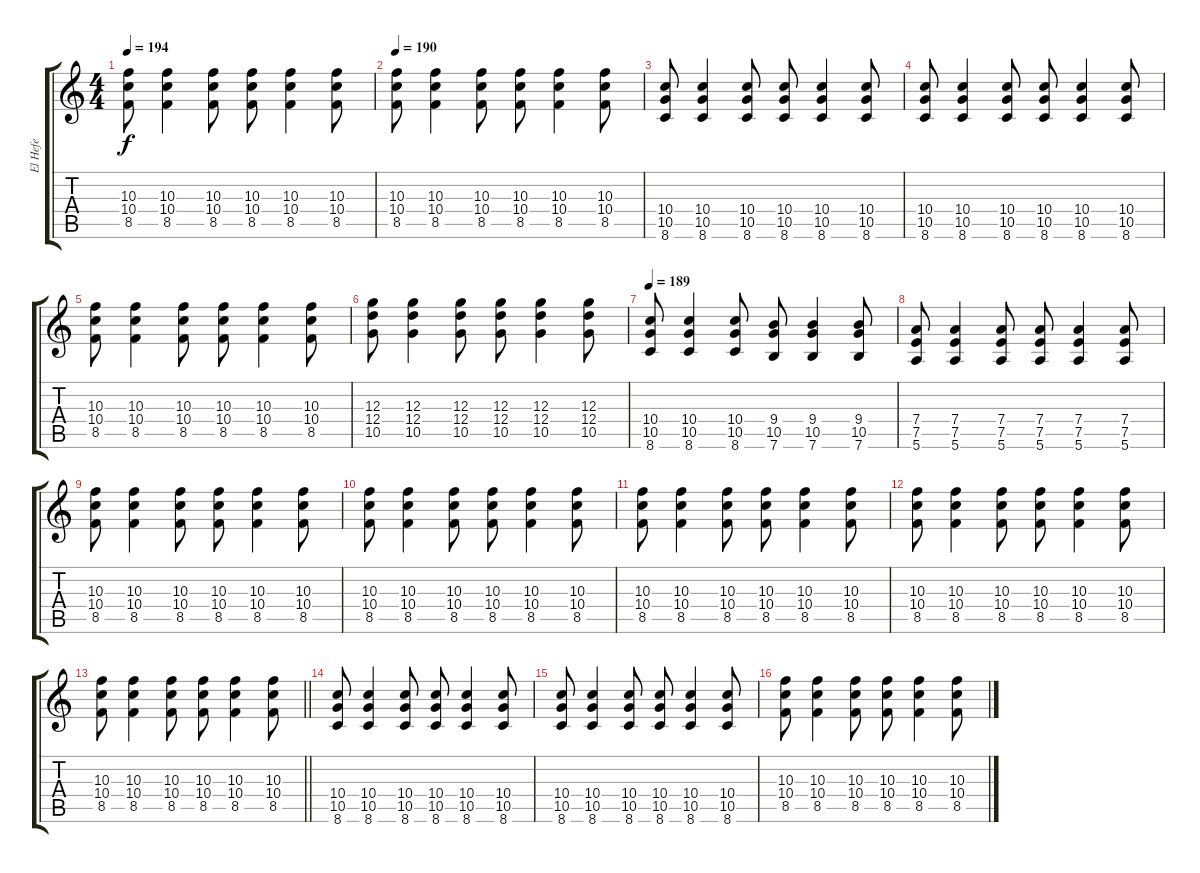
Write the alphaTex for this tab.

\track ("El Hefe" "El Hefe") {instrument distortionguitar}
\staff {score tabs}
\tuning (E4 B3 G3 D3 A2 E2) {hide}
\ts (4 4)
\tempo 194
\clef g2
\ks c
(10.3 10.4 8.5).8{dy f} (10.3 10.4 8.5).4 (10.3 10.4 8.5).8 (10.3 10.4 8.5).8 (10.3 10.4 8.5).4 (10.3 10.4 8.5).8 |
\tempo 190
(10.3 10.4 8.5).8 (10.3 10.4 8.5).4 (10.3 10.4 8.5).8 (10.3 10.4 8.5).8 (10.3 10.4 8.5).4 (10.3 10.4 8.5).8 |
(10.4 10.5 8.6).8 (10.4 10.5 8.6).4 (10.4 10.5 8.6).8 (10.4 10.5 8.6).8 (10.4 10.5 8.6).4 (10.4 10.5 8.6).8 |
(10.4 10.5 8.6).8 (10.4 10.5 8.6).4 (10.4 10.5 8.6).8 (10.4 10.5 8.6).8 (10.4 10.5 8.6).4 (10.4 10.5 8.6).8 |
(10.3 10.4 8.5).8 (10.3 10.4 8.5).4 (10.3 10.4 8.5).8 (10.3 10.4 8.5).8 (10.3 10.4 8.5).4 (10.3 10.4 8.5).8 |
(12.3 12.4 10.5).8 (12.3 12.4 10.5).4 (12.3 12.4 10.5).8 (12.3 12.4 10.5).8 (12.3 12.4 10.5).4 (12.3 12.4 10.5).8 |
\tempo 189
(10.4 10.5 8.6).8 (10.4 10.5 8.6).4 (10.4 10.5 8.6).8 (9.4 10.5 7.6).8 (9.4 10.5 7.6).4 (9.4 10.5 7.6).8 |
(7.4 7.5 5.6).8 (7.4 7.5 5.6).4 (7.4 7.5 5.6).8 (7.4 7.5 5.6).8 (7.4 7.5 5.6).4 (7.4 7.5 5.6).8 |
(10.3 10.4 8.5).8 (10.3 10.4 8.5).4 (10.3 10.4 8.5).8 (10.3 10.4 8.5).8 (10.3 10.4 8.5).4 (10.3 10.4 8.5).8 |
(10.3 10.4 8.5).8 (10.3 10.4 8.5).4 (10.3 10.4 8.5).8 (10.3 10.4 8.5).8 (10.3 10.4 8.5).4 (10.3 10.4 8.5).8 |
(10.3 10.4 8.5).8 (10.3 10.4 8.5).4 (10.3 10.4 8.5).8 (10.3 10.4 8.5).8 (10.3 10.4 8.5).4 (10.3 10.4 8.5).8 |
(10.3 10.4 8.5).8 (10.3 10.4 8.5).4 (10.3 10.4 8.5).8 (10.3 10.4 8.5).8 (10.3 10.4 8.5).4 (10.3 10.4 8.5).8 |
\barLineRight lightlight
(10.3 10.4 8.5).8 (10.3 10.4 8.5).4 (10.3 10.4 8.5).8 (10.3 10.4 8.5).8 (10.3 10.4 8.5).4 (10.3 10.4 8.5).8 |
\section ("" "")
(10.4 10.5 8.6).8 (10.4 10.5 8.6).4 (10.4 10.5 8.6).8 (10.4 10.5 8.6).8 (10.4 10.5 8.6).4 (10.4 10.5 8.6).8 |
(10.4 10.5 8.6).8 (10.4 10.5 8.6).4 (10.4 10.5 8.6).8 (10.4 10.5 8.6).8 (10.4 10.5 8.6).4 (10.4 10.5 8.6).8 |
(10.3 10.4 8.5).8 (10.3 10.4 8.5).4 (10.3 10.4 8.5).8 (10.3 10.4 8.5).8 (10.3 10.4 8.5).4 (10.3 10.4 8.5).8
